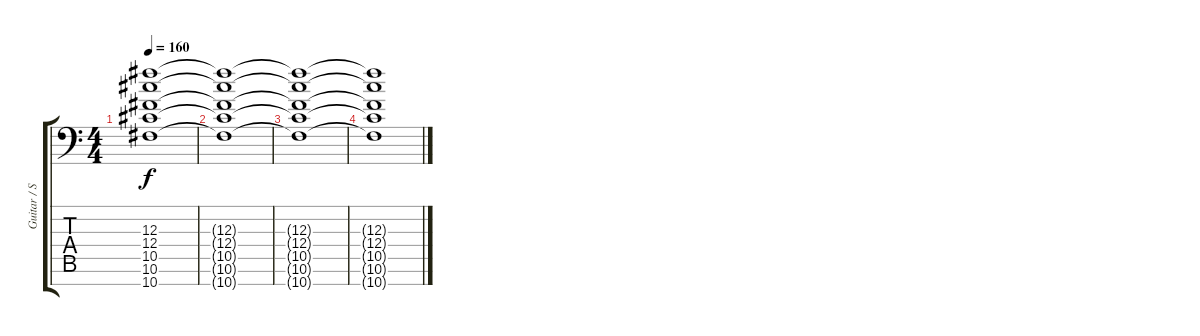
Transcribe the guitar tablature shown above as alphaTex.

\track ("Guitar / Stephen Carpenter" "Guitar / S") {instrument overdrivenguitar}
\staff {score tabs}
\tuning (Eb4 Bb3 Gb3 Db3 Ab2 Eb2 Ab1) {hide}
\ts (4 4)
\tempo 160
\clef f4
\ks c
(12.3{t} 12.4{t} 10.5{t} 10.6{t} 10.7{t}).1{dy f volume 4} |
(12.3{t} 12.4{t} 10.5{t} 10.6{t} 10.7{t}).1 |
(12.3{t} 12.4{t} 10.5{t} 10.6{t} 10.7{t}).1 |
(12.3{t} 12.4{t} 10.5{t} 10.6{t} 10.7{t}).1
